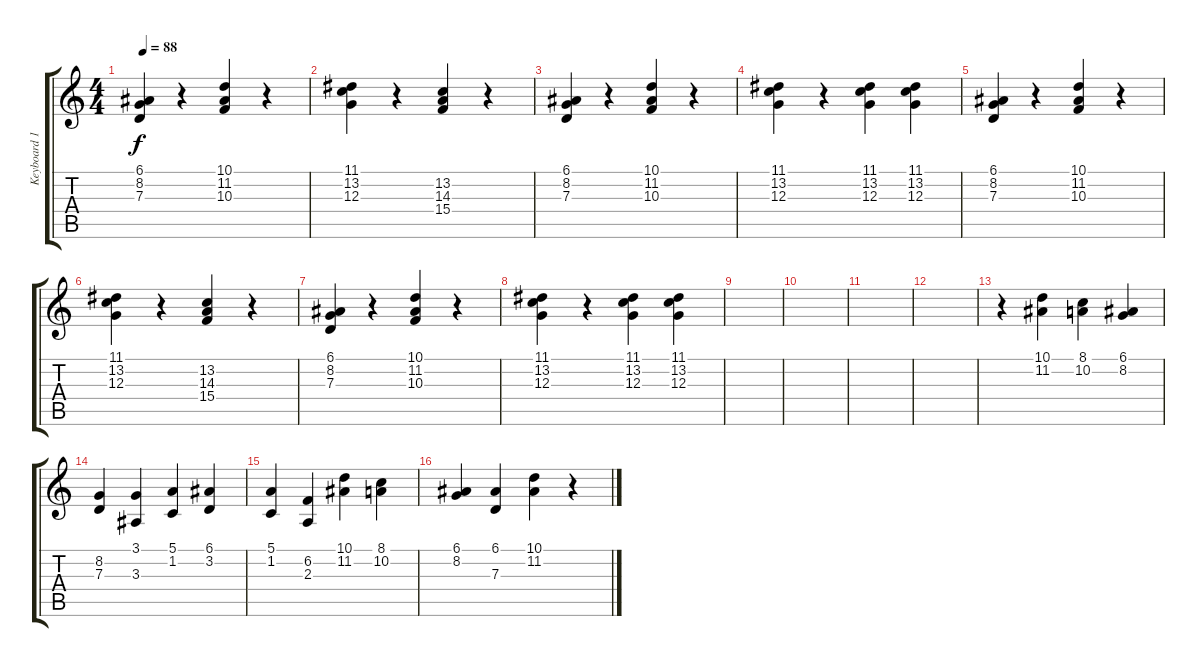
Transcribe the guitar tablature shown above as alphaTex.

\track ("Keyboard 1" "Keyboard 1") {instrument drawbarorgan}
\staff {score tabs}
\tuning (E4 B3 G3 D3 A2 E2) {hide}
\ts (4 4)
\tempo 88
\clef g2
\ks c
(6.1 8.2 7.3).4{dy f} r.4 (10.1 11.2 10.3).4 r.4 |
(11.1 13.2 12.3).4 r.4 (13.2 14.3 15.4).4 r.4 |
(6.1 8.2 7.3).4 r.4 (10.1 11.2 10.3).4 r.4 |
(11.1 13.2 12.3).4 r.4 (11.1 13.2 12.3).4 (11.1 13.2 12.3).4 |
(6.1 8.2 7.3).4 r.4 (10.1 11.2 10.3).4 r.4 |
(11.1 13.2 12.3).4 r.4 (13.2 14.3 15.4).4 r.4 |
(6.1 8.2 7.3).4 r.4 (10.1 11.2 10.3).4 r.4 |
(11.1 13.2 12.3).4 r.4 (11.1 13.2 12.3).4 (11.1 13.2 12.3).4 |
|
|
|
|
r.4{balance 0 instrument lead2sawtooth} (10.1 11.2).4 (8.1 10.2).4 (6.1 8.2).4 |
(8.2 7.3).4 (3.1 3.3).4 (5.1 1.2).4 (6.1 3.2).4 |
(5.1 1.2).4 (6.2 2.3).4 (10.1 11.2).4 (8.1 10.2).4 |
(6.1 8.2).4 (6.1 7.3).4 (10.1 11.2).4 r.4
